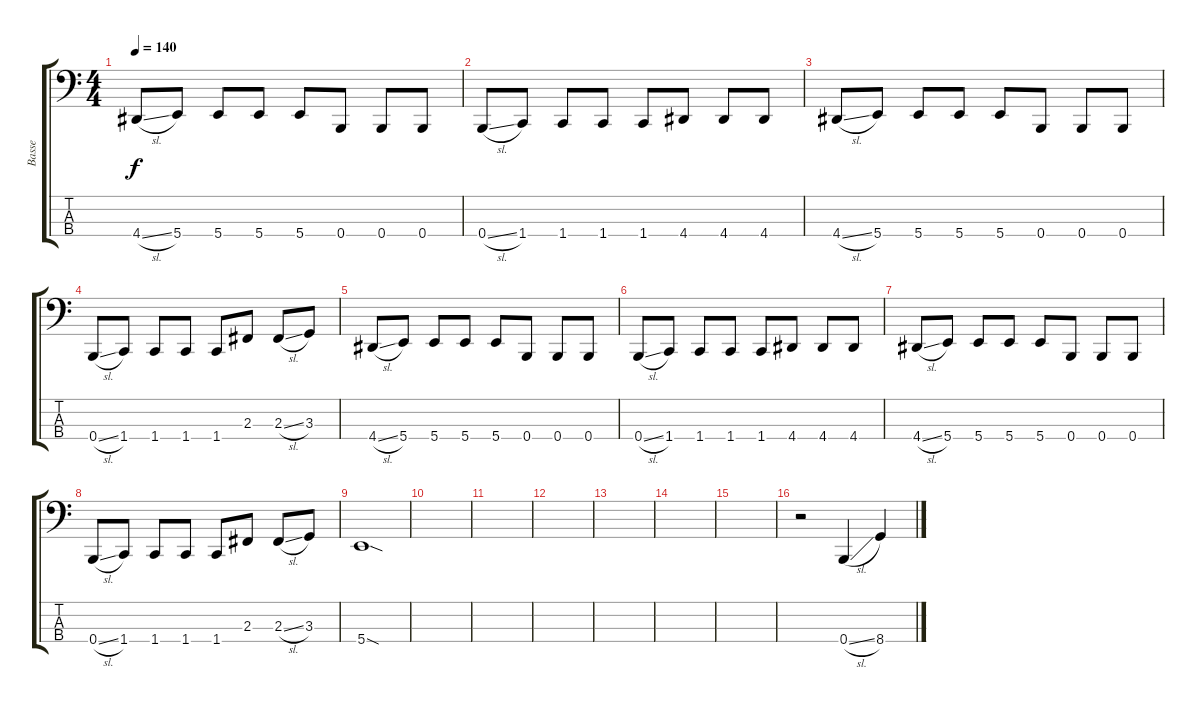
\track ("Basse" "Basse") {instrument electricbasspick}
\staff {score tabs}
\tuning (D2 A1 E1 B0) {hide}
\ts (4 4)
\tempo 140
\clef f4
\ks c
4.4{sl}.8{dy f} 5.4.8 5.4.8 5.4.8 5.4.8 0.4.8 0.4.8 0.4.8 |
0.4{sl}.8 1.4.8 1.4.8 1.4.8 1.4.8 4.4.8 4.4.8 4.4.8 |
4.4{sl}.8 5.4.8 5.4.8 5.4.8 5.4.8 0.4.8 0.4.8 0.4.8 |
0.4{sl}.8 1.4.8 1.4.8 1.4.8 1.4.8 2.3.8 2.3{sl}.8 3.3.8 |
4.4{sl}.8 5.4.8 5.4.8 5.4.8 5.4.8 0.4.8 0.4.8 0.4.8 |
0.4{sl}.8 1.4.8 1.4.8 1.4.8 1.4.8 4.4.8 4.4.8 4.4.8 |
4.4{sl}.8 5.4.8 5.4.8 5.4.8 5.4.8 0.4.8 0.4.8 0.4.8 |
0.4{sl}.8 1.4.8 1.4.8 1.4.8 1.4.8 2.3.8 2.3{sl}.8 3.3.8 |
5.4{sod}.1 |
|
|
|
|
|
|
r.2 0.4{sl}.4 8.4.4
